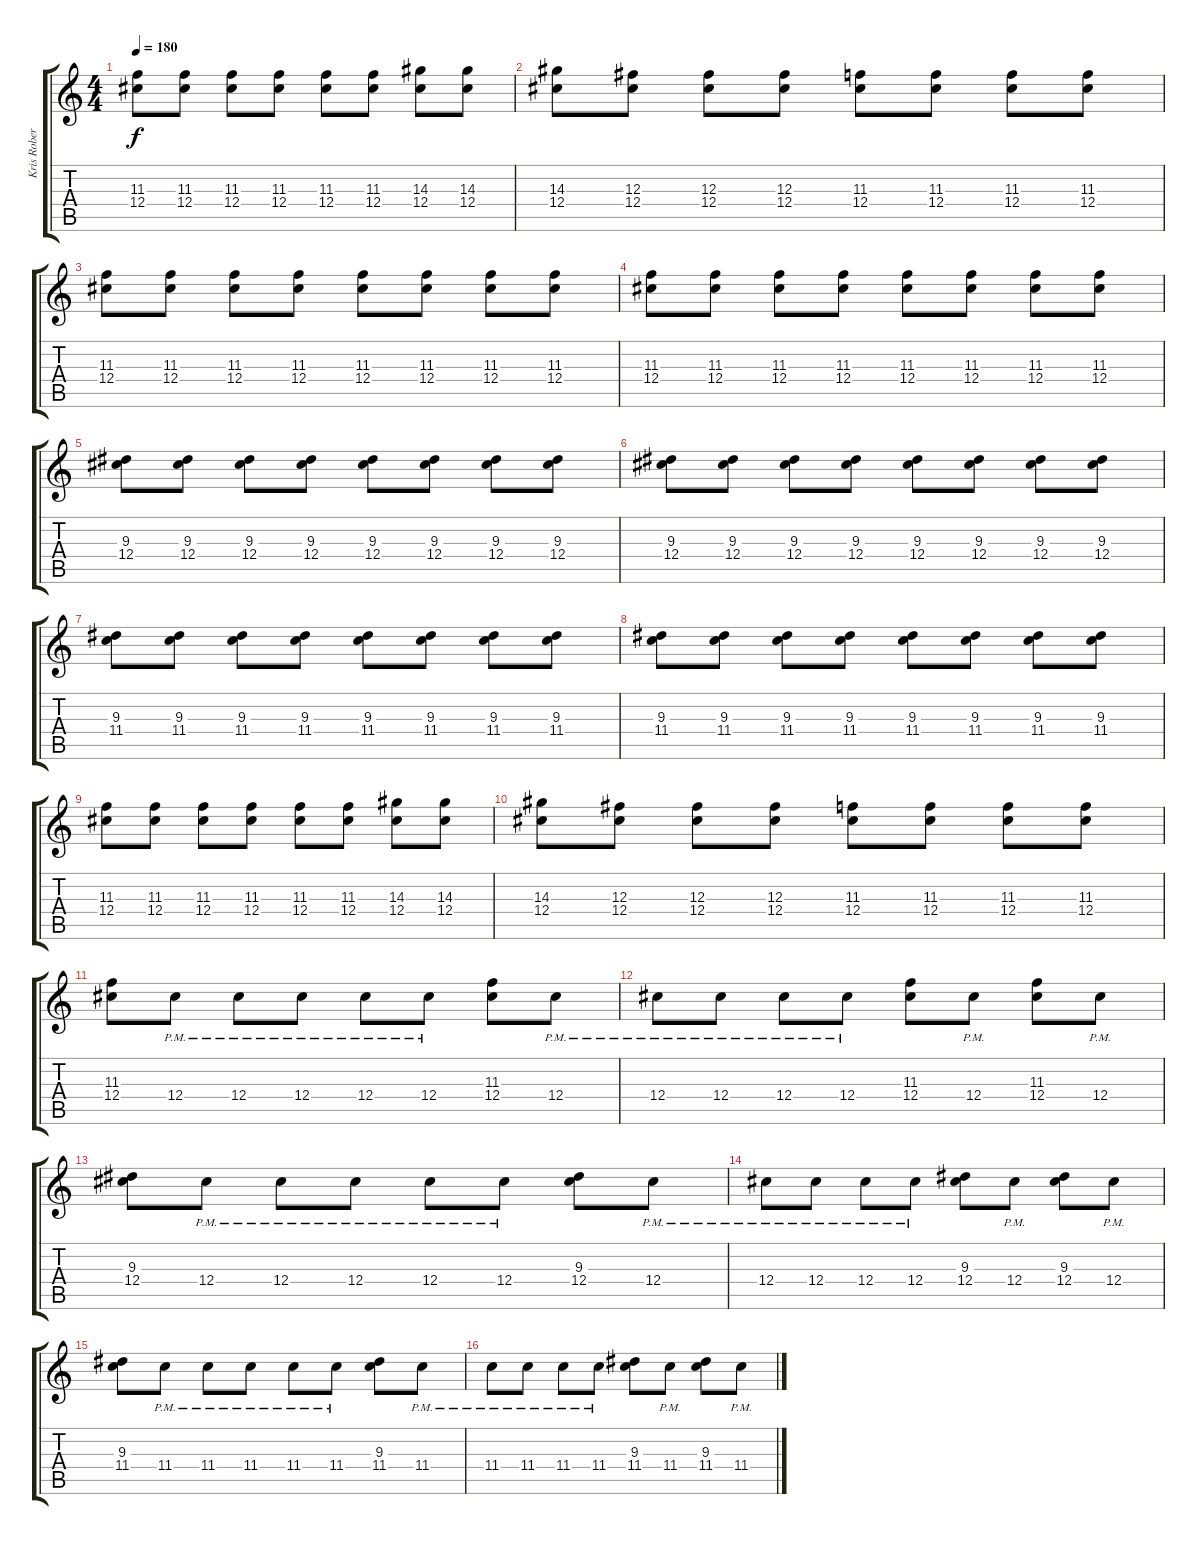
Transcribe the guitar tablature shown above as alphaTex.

\track ("Kris Roberts" "Kris Rober") {instrument distortionguitar}
\staff {score tabs}
\tuning (Eb4 Bb3 Gb3 Db3 Ab2 Db2) {hide}
\ts (4 4)
\tempo 180
\clef g2
\ks c
(11.3 12.4).8{dy f} (11.3 12.4).8 (11.3 12.4).8 (11.3 12.4).8 (11.3 12.4).8 (11.3 12.4).8 (14.3 12.4).8 (14.3 12.4).8 |
(14.3 12.4).8 (12.3 12.4).8 (12.3 12.4).8 (12.3 12.4).8 (11.3 12.4).8 (11.3 12.4).8 (11.3 12.4).8 (11.3 12.4).8 |
(11.3 12.4).8 (11.3 12.4).8 (11.3 12.4).8 (11.3 12.4).8 (11.3 12.4).8 (11.3 12.4).8 (11.3 12.4).8 (11.3 12.4).8 |
(11.3 12.4).8 (11.3 12.4).8 (11.3 12.4).8 (11.3 12.4).8 (11.3 12.4).8 (11.3 12.4).8 (11.3 12.4).8 (11.3 12.4).8 |
(9.3 12.4).8 (9.3 12.4).8 (9.3 12.4).8 (9.3 12.4).8 (9.3 12.4).8 (9.3 12.4).8 (9.3 12.4).8 (9.3 12.4).8 |
(9.3 12.4).8 (9.3 12.4).8 (9.3 12.4).8 (9.3 12.4).8 (9.3 12.4).8 (9.3 12.4).8 (9.3 12.4).8 (9.3 12.4).8 |
(9.3 11.4).8 (9.3 11.4).8 (9.3 11.4).8 (9.3 11.4).8 (9.3 11.4).8 (9.3 11.4).8 (9.3 11.4).8 (9.3 11.4).8 |
(9.3 11.4).8 (9.3 11.4).8 (9.3 11.4).8 (9.3 11.4).8 (9.3 11.4).8 (9.3 11.4).8 (9.3 11.4).8 (9.3 11.4).8 |
(11.3 12.4).8 (11.3 12.4).8 (11.3 12.4).8 (11.3 12.4).8 (11.3 12.4).8 (11.3 12.4).8 (14.3 12.4).8 (14.3 12.4).8 |
(14.3 12.4).8 (12.3 12.4).8 (12.3 12.4).8 (12.3 12.4).8 (11.3 12.4).8 (11.3 12.4).8 (11.3 12.4).8 (11.3 12.4).8 |
(11.3 12.4).8 12.4{pm}.8 12.4{pm}.8 12.4{pm}.8 12.4{pm}.8 12.4{pm}.8 (11.3 12.4).8 12.4{pm}.8 |
12.4{pm}.8 12.4{pm}.8 12.4{pm}.8 12.4{pm}.8 (11.3 12.4).8 12.4{pm}.8 (11.3 12.4).8 12.4{pm}.8 |
(9.3 12.4).8 12.4{pm}.8 12.4{pm}.8 12.4{pm}.8 12.4{pm}.8 12.4{pm}.8 (9.3 12.4).8 12.4{pm}.8 |
12.4{pm}.8 12.4{pm}.8 12.4{pm}.8 12.4{pm}.8 (9.3 12.4).8 12.4{pm}.8 (9.3 12.4).8 12.4{pm}.8 |
(9.3 11.4).8 11.4{pm}.8 11.4{pm}.8 11.4{pm}.8 11.4{pm}.8 11.4{pm}.8 (9.3 11.4).8 11.4{pm}.8 |
11.4{pm}.8 11.4{pm}.8 11.4{pm}.8 11.4{pm}.8 (9.3 11.4).8 11.4{pm}.8 (9.3 11.4).8 11.4{pm}.8
